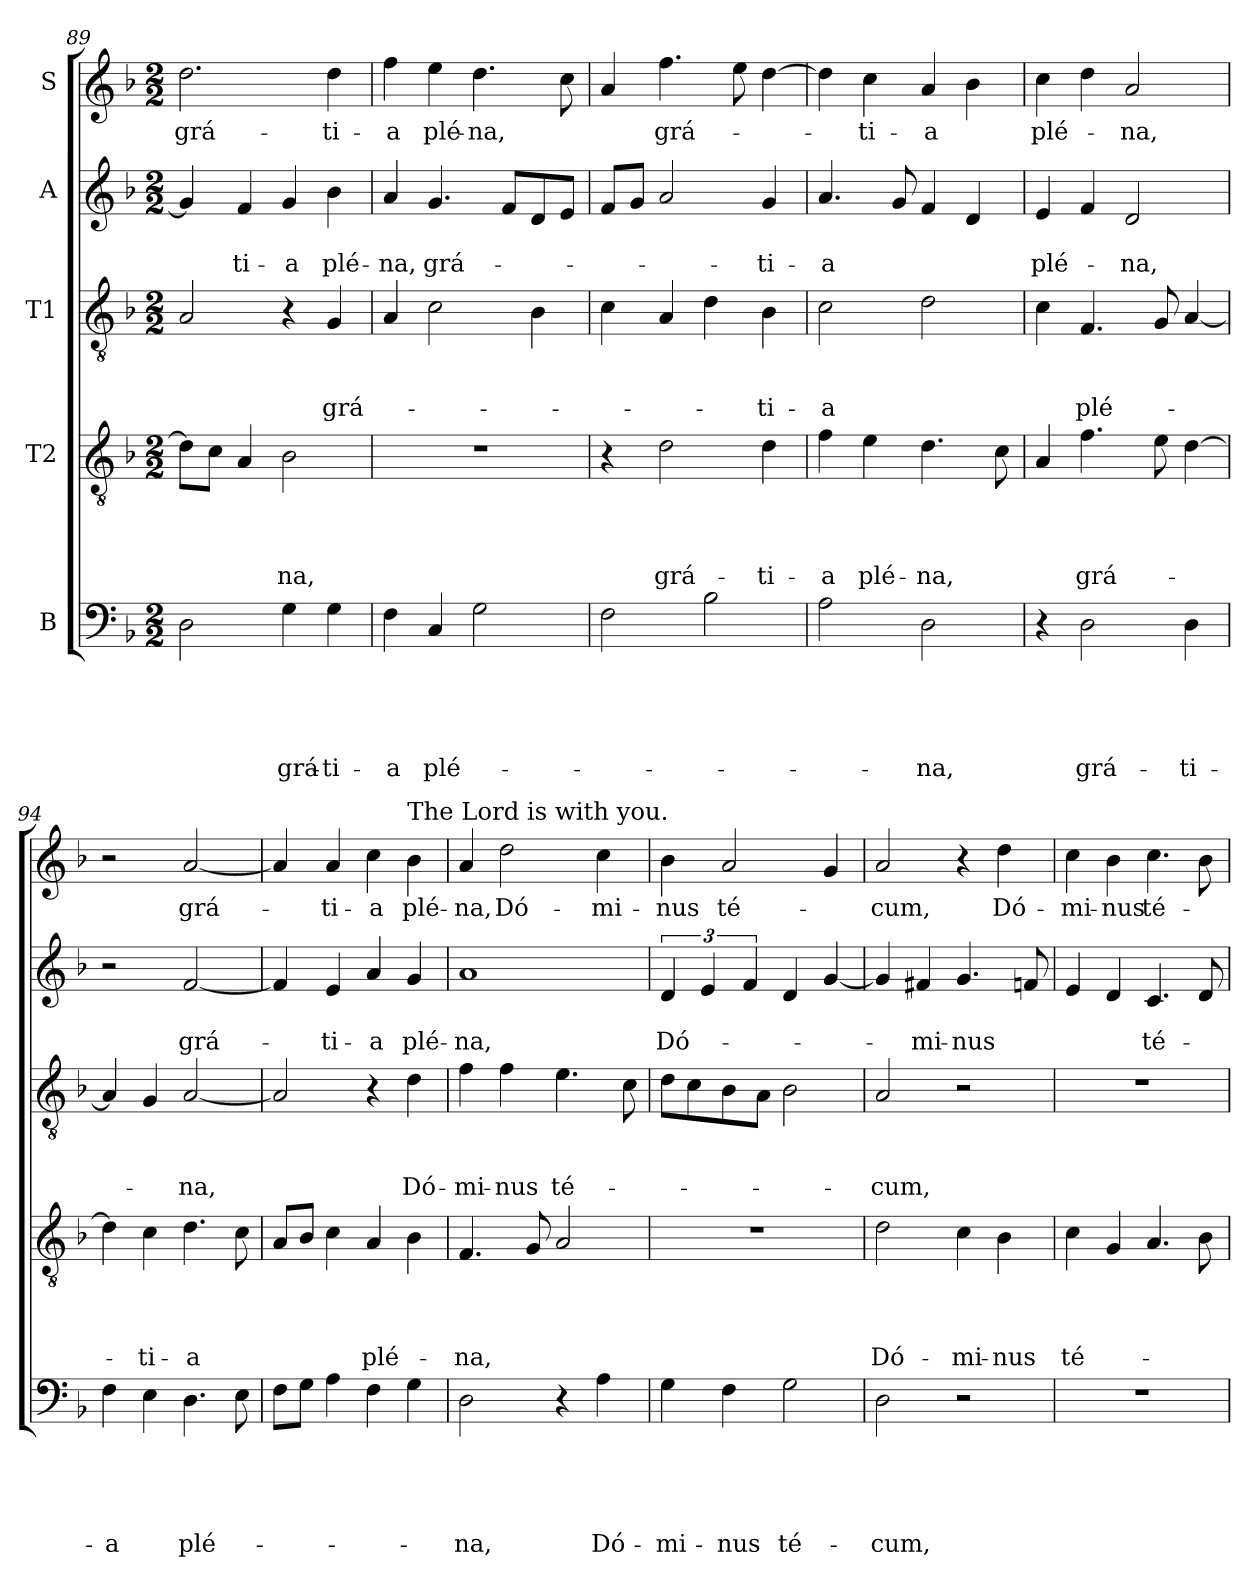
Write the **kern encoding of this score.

**kern	**text	**text	**text	**text	**text	**kern	**text	**text	**text	**text	**kern	**text	**text	**text	**kern	**text	**text	**kern	**text
*part5	*part5	*part5	*part5	*part5	*part5	*part4	*part4	*part4	*part4	*part4	*part3	*part3	*part3	*part3	*part2	*part2	*part2	*part1	*part1
*staff5	*staff5	*staff5	*staff5	*staff5	*staff5	*staff4	*staff4	*staff4	*staff4	*staff4	*staff3	*staff3	*staff3	*staff3	*staff2	*staff2	*staff2	*staff1	*staff1
*I"B	*	*	*	*	*	*I"T2	*	*	*	*	*I"T1	*	*	*	*I"A	*	*	*I"S	*
*clefF4	*	*	*	*	*	*clefGv2	*	*	*	*	*clefGv2	*	*	*	*clefG2	*	*	*clefG2	*
*k[b-]	*	*	*	*	*	*k[b-]	*	*	*	*	*k[b-]	*	*	*	*k[b-]	*	*	*k[b-]	*
*F:	*	*	*	*	*	*F:	*	*	*	*	*F:	*	*	*	*F:	*	*	*F:	*
*M2/2	*	*	*	*	*	*M2/2	*	*	*	*	*M2/2	*	*	*	*M2/2	*	*	*M2/2	*
=89	=89	=89	=89	=89	=89	=89	=89	=89	=89	=89	=89	=89	=89	=89	=89	=89	=89	=89	=89
!	!	!	!	!	!	!	!	!	!	!	!	!	!	!	!	!	!	!	!LO:LY:b
2D\	.	.	.	.	.	8d\L]	.	.	.	.	2A/	.	.	.	4g/]	.	.	2.dd\	grá-
.	.	.	.	.	.	8c\J	.	.	.	.	.	.	.	.	.	.	.	.	.
!	!	!	!	!	!	!	!	!	!	!	!	!	!	!	!	!	!LO:LY:b	!	!
.	.	.	.	.	.	4A/	.	.	.	.	.	.	.	.	4f/	.	-ti-	.	.
!	!	!	!	!	!LO:LY:b	!	!	!	!	!LO:LY:b	!	!	!	!	!	!	!LO:LY:b	!	!
4G\	.	.	.	.	grá-	2B-\	.	.	.	-na,	4r	.	.	.	4g/	.	-a	.	.
!	!	!	!	!	!LO:LY:b	!	!	!	!	!	!	!	!	!LO:LY:b	!	!	!LO:LY:b	!	!LO:LY:b
4G\	.	.	.	.	-ti-	.	.	.	.	.	4G/	.	.	grá-	4b-\	.	plé-	4dd\	-ti-
!!LO:PB:g=z
=90	=90	=90	=90	=90	=90	=90	=90	=90	=90	=90	=90	=90	=90	=90	=90	=90	=90	=90	=90
!	!	!	!	!	!LO:LY:b	!	!	!	!	!	!	!	!	!	!	!	!LO:LY:b	!	!LO:LY:b
4F\	.	.	.	.	-a	1r	.	.	.	.	4A/	.	.	.	4a/	.	-na,	4ff\	-a
!	!	!	!	!	!LO:LY:b	!	!	!	!	!	!	!	!	!	!	!	!LO:LY:b	!	!LO:LY:b
4C/	.	.	.	.	plé-	.	.	.	.	.	2c\	.	.	.	4.g/	.	grá-	4ee\	plé-
!	!	!	!	!	!	!	!	!	!	!	!	!	!	!	!	!	!	!	!LO:LY:b
2G\	.	.	.	.	.	.	.	.	.	.	.	.	.	.	.	.	.	4.dd\	-na,
.	.	.	.	.	.	.	.	.	.	.	.	.	.	.	8f/L	.	.	.	.
.	.	.	.	.	.	.	.	.	.	.	4B-\	.	.	.	8d/	.	.	.	.
.	.	.	.	.	.	.	.	.	.	.	.	.	.	.	8e/J	.	.	8cc\	.
=91	=91	=91	=91	=91	=91	=91	=91	=91	=91	=91	=91	=91	=91	=91	=91	=91	=91	=91	=91
2F\	.	.	.	.	.	4r	.	.	.	.	4c\	.	.	.	8f/L	.	.	4a/	.
.	.	.	.	.	.	.	.	.	.	.	.	.	.	.	8g/J	.	.	.	.
!	!	!	!	!	!	!	!	!	!	!LO:LY:b	!	!	!	!	!	!	!	!	!LO:LY:b
.	.	.	.	.	.	2d\	.	.	.	grá-	4A/	.	.	.	2a/	.	.	4.ff\	grá-
2B-\	.	.	.	.	.	.	.	.	.	.	4d\	.	.	.	.	.	.	.	.
.	.	.	.	.	.	.	.	.	.	.	.	.	.	.	.	.	.	8ee\	.
!	!	!	!	!	!	!	!	!	!	!LO:LY:b	!	!	!	!LO:LY:b	!	!	!LO:LY:b	!	!
.	.	.	.	.	.	4d\	.	.	.	-ti-	4B-\	.	.	-ti-	4g/	.	-ti-	[4dd\	.
=92	=92	=92	=92	=92	=92	=92	=92	=92	=92	=92	=92	=92	=92	=92	=92	=92	=92	=92	=92
!	!	!	!	!	!	!	!	!	!	!LO:LY:b	!	!	!	!LO:LY:b	!	!	!LO:LY:b	!	!
2A\	.	.	.	.	.	4f\	.	.	.	-a	2c\	.	.	-a	4.a/	.	-a	4dd\]	.
!	!	!	!	!	!	!	!	!	!	!LO:LY:b	!	!	!	!	!	!	!	!	!LO:LY:b
.	.	.	.	.	.	4e\	.	.	.	plé-	.	.	.	.	.	.	.	4cc\	-ti-
.	.	.	.	.	.	.	.	.	.	.	.	.	.	.	8g/	.	.	.	.
!	!	!	!	!	!LO:LY:b	!	!	!	!	!LO:LY:b	!	!	!	!	!	!	!	!	!LO:LY:b
2D\	.	.	.	.	-na,	4.d\	.	.	.	-na,	2d\	.	.	.	4f/	.	.	4a/	-a
.	.	.	.	.	.	.	.	.	.	.	.	.	.	.	4d/	.	.	4b-\	.
.	.	.	.	.	.	8c\	.	.	.	.	.	.	.	.	.	.	.	.	.
=93	=93	=93	=93	=93	=93	=93	=93	=93	=93	=93	=93	=93	=93	=93	=93	=93	=93	=93	=93
!	!	!	!	!	!	!	!	!	!	!	!	!	!	!	!	!	!LO:LY:b	!	!LO:LY:b
4r	.	.	.	.	.	4A/	.	.	.	.	4c\	.	.	.	4e/	.	plé-	4cc\	plé-
!	!	!	!	!	!LO:LY:b	!	!	!	!	!LO:LY:b	!	!	!	!LO:LY:b	!	!	!	!	!
2D\	.	.	.	.	grá-	4.f\	.	.	.	grá-	4.F/	.	.	plé-	4f/	.	.	4dd\	.
!	!	!	!	!	!	!	!	!	!	!	!	!	!	!	!	!	!LO:LY:b	!	!LO:LY:b
.	.	.	.	.	.	.	.	.	.	.	.	.	.	.	2d/	.	-na,	2a/	-na,
.	.	.	.	.	.	8e\	.	.	.	.	8G/	.	.	.	.	.	.	.	.
!	!	!	!	!	!LO:LY:b	!	!	!	!	!	!	!	!	!	!	!	!	!	!
4D\	.	.	.	.	-ti-	[4d\	.	.	.	.	[4A/	.	.	.	.	.	.	.	.
=94	=94	=94	=94	=94	=94	=94	=94	=94	=94	=94	=94	=94	=94	=94	=94	=94	=94	=94	=94
!	!	!	!	!	!LO:LY:b	!	!	!	!	!	!	!	!	!	!	!	!	!	!
4F\	.	.	.	.	-a	4d\]	.	.	.	.	4A/]	.	.	.	2r	.	.	2r	.
!	!	!	!	!	!	!	!	!	!	!LO:LY:b	!	!	!	!	!	!	!	!	!
4E\	.	.	.	.	.	4c\	.	.	.	-ti-	4G/	.	.	.	.	.	.	.	.
!	!	!	!	!	!LO:LY:b	!	!	!	!	!LO:LY:b	!	!	!	!LO:LY:b	!	!	!LO:LY:b	!	!LO:LY:b
4.D\	.	.	.	.	plé-	4.d\	.	.	.	-a	[2A/	.	.	-na,	[2f/	.	grá-	[2a/	grá-
8E\	.	.	.	.	.	8c\	.	.	.	.	.	.	.	.	.	.	.	.	.
=95	=95	=95	=95	=95	=95	=95	=95	=95	=95	=95	=95	=95	=95	=95	=95	=95	=95	=95	=95
8F\L	.	.	.	.	.	8A/L	.	.	.	.	2A/]	.	.	.	4f/]	.	.	4a/]	.
8G\J	.	.	.	.	.	8B-/J	.	.	.	.	.	.	.	.	.	.	.	.	.
!	!	!	!	!	!	!	!	!	!	!	!	!	!	!	!	!	!LO:LY:b	!	!LO:LY:b
4A\	.	.	.	.	.	4c\	.	.	.	.	.	.	.	.	4e/	.	-ti-	4a/	-ti-
!	!	!	!	!	!	!	!	!	!	!LO:LY:b	!	!	!	!	!	!	!LO:LY:b	!	!LO:LY:b
4F\	.	.	.	.	.	4A/	.	.	.	plé-	4r	.	.	.	4a/	.	-a	4cc\	-a
!	!	!	!	!	!	!	!	!	!	!	!	!	!	!	!	!	!	!LO:TX:a:t=The Lord is with you.	!
!	!	!	!	!	!	!	!	!	!	!	!	!	!	!LO:LY:b	!	!	!LO:LY:b	!	!LO:LY:b
4G\	.	.	.	.	.	4B-\	.	.	.	.	4d\	.	.	Dó-	4g/	.	plé-	4b-\	plé-
!!LO:LB:g=z
=96	=96	=96	=96	=96	=96	=96	=96	=96	=96	=96	=96	=96	=96	=96	=96	=96	=96	=96	=96
!	!	!	!	!	!LO:LY:b	!	!	!	!	!LO:LY:b	!	!	!	!LO:LY:b	!	!	!LO:LY:b	!	!LO:LY:b
2D\	.	.	.	.	-na,	4.F/	.	.	.	-na,	4f\	.	.	-mi-	1a	.	-na,	4a/	-na,
!	!	!	!	!	!	!	!	!	!	!	!	!	!	!LO:LY:b	!	!	!	!	!LO:LY:b
.	.	.	.	.	.	.	.	.	.	.	4f\	.	.	-nus	.	.	.	2dd\	Dó-
.	.	.	.	.	.	8G/	.	.	.	.	.	.	.	.	.	.	.	.	.
!	!	!	!	!	!	!	!	!	!	!	!	!	!	!LO:LY:b	!	!	!	!	!
4r	.	.	.	.	.	2A/	.	.	.	.	4.e\	.	.	té-	.	.	.	.	.
!	!	!	!	!	!LO:LY:b	!	!	!	!	!	!	!	!	!	!	!	!	!	!LO:LY:b
4A\	.	.	.	.	Dó-	.	.	.	.	.	.	.	.	.	.	.	.	4cc\	-mi-
.	.	.	.	.	.	.	.	.	.	.	8c\	.	.	.	.	.	.	.	.
=97	=97	=97	=97	=97	=97	=97	=97	=97	=97	=97	=97	=97	=97	=97	=97	=97	=97	=97	=97
!	!	!	!	!	!LO:LY:b	!	!	!	!	!	!	!	!	!	!	!	!LO:LY:b	!	!LO:LY:b
4G\	.	.	.	.	-mi-	1r	.	.	.	.	8d\L	.	.	.	6d/	.	Dó-	4b-\	-nus
.	.	.	.	.	.	.	.	.	.	.	8c\	.	.	.	.	.	.	.	.
.	.	.	.	.	.	.	.	.	.	.	.	.	.	.	6e/	.	.	.	.
!	!	!	!	!	!LO:LY:b	!	!	!	!	!	!	!	!	!	!	!	!	!	!LO:LY:b
4F\	.	.	.	.	-nus	.	.	.	.	.	8B-\	.	.	.	.	.	.	2a/	té-
.	.	.	.	.	.	.	.	.	.	.	.	.	.	.	6f/	.	.	.	.
.	.	.	.	.	.	.	.	.	.	.	8A\J	.	.	.	.	.	.	.	.
!	!	!	!	!	!LO:LY:b	!	!	!	!	!	!	!	!	!	!	!	!	!	!
2G\	.	.	.	.	té-	.	.	.	.	.	2B-\	.	.	.	4d/	.	.	.	.
.	.	.	.	.	.	.	.	.	.	.	.	.	.	.	[4g/	.	.	4g/	.
=98	=98	=98	=98	=98	=98	=98	=98	=98	=98	=98	=98	=98	=98	=98	=98	=98	=98	=98	=98
!	!	!	!	!	!LO:LY:b	!	!	!	!	!LO:LY:b	!	!	!	!LO:LY:b	!	!	!	!	!LO:LY:b
2D\	.	.	.	.	-cum,	2d\	.	.	.	Dó-	2A/	.	.	-cum,	4g/]	.	.	2a/	-cum,
!	!	!	!	!	!	!	!	!	!	!	!	!	!	!	!	!	!LO:LY:b	!	!
.	.	.	.	.	.	.	.	.	.	.	.	.	.	.	4f#i/	.	-mi-	.	.
!	!	!	!	!	!	!	!	!	!	!LO:LY:b	!	!	!	!	!	!	!LO:LY:b	!	!
2r	.	.	.	.	.	4c\	.	.	.	-mi-	2r	.	.	.	4.g/	.	-nus	4r	.
!	!	!	!	!	!	!	!	!	!	!LO:LY:b	!	!	!	!	!	!	!	!	!LO:LY:b
.	.	.	.	.	.	4B-\	.	.	.	-nus	.	.	.	.	.	.	.	4dd\	Dó-
.	.	.	.	.	.	.	.	.	.	.	.	.	.	.	8fni/	.	.	.	.
=99	=99	=99	=99	=99	=99	=99	=99	=99	=99	=99	=99	=99	=99	=99	=99	=99	=99	=99	=99
!	!	!	!	!	!	!	!	!	!	!LO:LY:b	!	!	!	!	!	!	!	!	!LO:LY:b
1r	.	.	.	.	.	4c\	.	.	.	té-	1r	.	.	.	4e/	.	.	4cc\	-mi-
!	!	!	!	!	!	!	!	!	!	!	!	!	!	!	!	!	!	!	!LO:LY:b
.	.	.	.	.	.	4G/	.	.	.	.	.	.	.	.	4d/	.	.	4b-\	-nus
!	!	!	!	!	!	!	!	!	!	!	!	!	!	!	!	!	!LO:LY:b	!	!LO:LY:b
.	.	.	.	.	.	4.A/	.	.	.	.	.	.	.	.	4.c/	.	té-	4.cc\	té-
.	.	.	.	.	.	8B-\	.	.	.	.	.	.	.	.	8d/	.	.	8b-\	.
=	=	=	=	=	=	=	=	=	=	=	=	=	=	=	=	=	=	=	=
*-	*-	*-	*-	*-	*-	*-	*-	*-	*-	*-	*-	*-	*-	*-	*-	*-	*-	*-	*-
